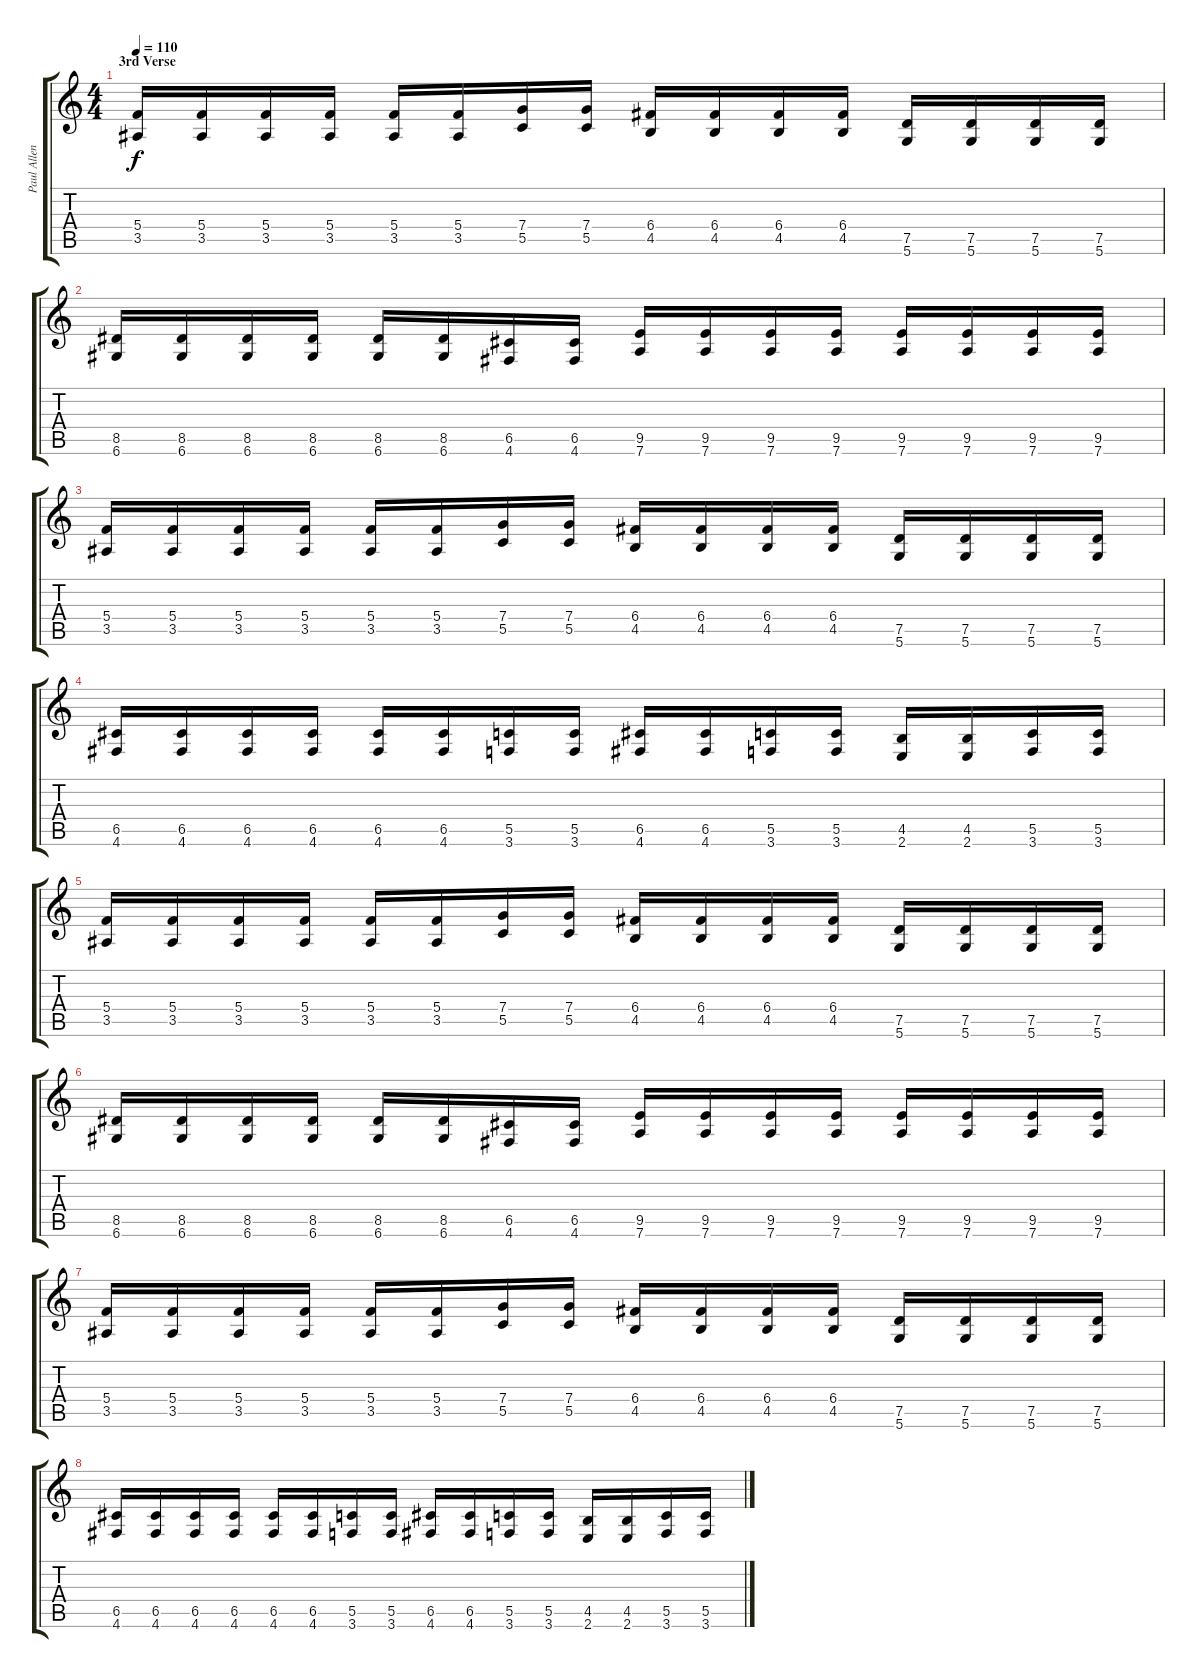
\track ("Paul Allender" "Paul Allen") {instrument distortionguitar}
\staff {score tabs}
\tuning (D4 A3 F3 C3 G2 D2) {hide}
\ts (4 4)
\section ("" "3rd Verse")
\tempo 110
\clef g2
\ks c
(5.4 3.5).16{dy f} (5.4 3.5).16 (5.4 3.5).16 (5.4 3.5).16 (5.4 3.5).16 (5.4 3.5).16 (7.4 5.5).16 (7.4 5.5).16 (6.4 4.5).16 (6.4 4.5).16 (6.4 4.5).16 (6.4 4.5).16 (7.5 5.6).16 (7.5 5.6).16 (7.5 5.6).16 (7.5 5.6).16 |
(8.5 6.6).16 (8.5 6.6).16 (8.5 6.6).16 (8.5 6.6).16 (8.5 6.6).16 (8.5 6.6).16 (6.5 4.6).16 (6.5 4.6).16 (9.5 7.6).16 (9.5 7.6).16 (9.5 7.6).16 (9.5 7.6).16 (9.5 7.6).16 (9.5 7.6).16 (9.5 7.6).16 (9.5 7.6).16 |
(5.4 3.5).16 (5.4 3.5).16 (5.4 3.5).16 (5.4 3.5).16 (5.4 3.5).16 (5.4 3.5).16 (7.4 5.5).16 (7.4 5.5).16 (6.4 4.5).16 (6.4 4.5).16 (6.4 4.5).16 (6.4 4.5).16 (7.5 5.6).16 (7.5 5.6).16 (7.5 5.6).16 (7.5 5.6).16 |
(6.5 4.6).16 (6.5 4.6).16 (6.5 4.6).16 (6.5 4.6).16 (6.5 4.6).16 (6.5 4.6).16 (5.5 3.6).16 (5.5 3.6).16 (6.5 4.6).16 (6.5 4.6).16 (5.5 3.6).16 (5.5 3.6).16 (4.5 2.6).16 (4.5 2.6).16 (5.5 3.6).16 (5.5 3.6).16 |
(5.4 3.5).16 (5.4 3.5).16 (5.4 3.5).16 (5.4 3.5).16 (5.4 3.5).16 (5.4 3.5).16 (7.4 5.5).16 (7.4 5.5).16 (6.4 4.5).16 (6.4 4.5).16 (6.4 4.5).16 (6.4 4.5).16 (7.5 5.6).16 (7.5 5.6).16 (7.5 5.6).16 (7.5 5.6).16 |
(8.5 6.6).16 (8.5 6.6).16 (8.5 6.6).16 (8.5 6.6).16 (8.5 6.6).16 (8.5 6.6).16 (6.5 4.6).16 (6.5 4.6).16 (9.5 7.6).16 (9.5 7.6).16 (9.5 7.6).16 (9.5 7.6).16 (9.5 7.6).16 (9.5 7.6).16 (9.5 7.6).16 (9.5 7.6).16 |
(5.4 3.5).16 (5.4 3.5).16 (5.4 3.5).16 (5.4 3.5).16 (5.4 3.5).16 (5.4 3.5).16 (7.4 5.5).16 (7.4 5.5).16 (6.4 4.5).16 (6.4 4.5).16 (6.4 4.5).16 (6.4 4.5).16 (7.5 5.6).16 (7.5 5.6).16 (7.5 5.6).16 (7.5 5.6).16 |
(6.5 4.6).16 (6.5 4.6).16 (6.5 4.6).16 (6.5 4.6).16 (6.5 4.6).16 (6.5 4.6).16 (5.5 3.6).16 (5.5 3.6).16 (6.5 4.6).16 (6.5 4.6).16 (5.5 3.6).16 (5.5 3.6).16 (4.5 2.6).16 (4.5 2.6).16 (5.5 3.6).16 (5.5 3.6).16
